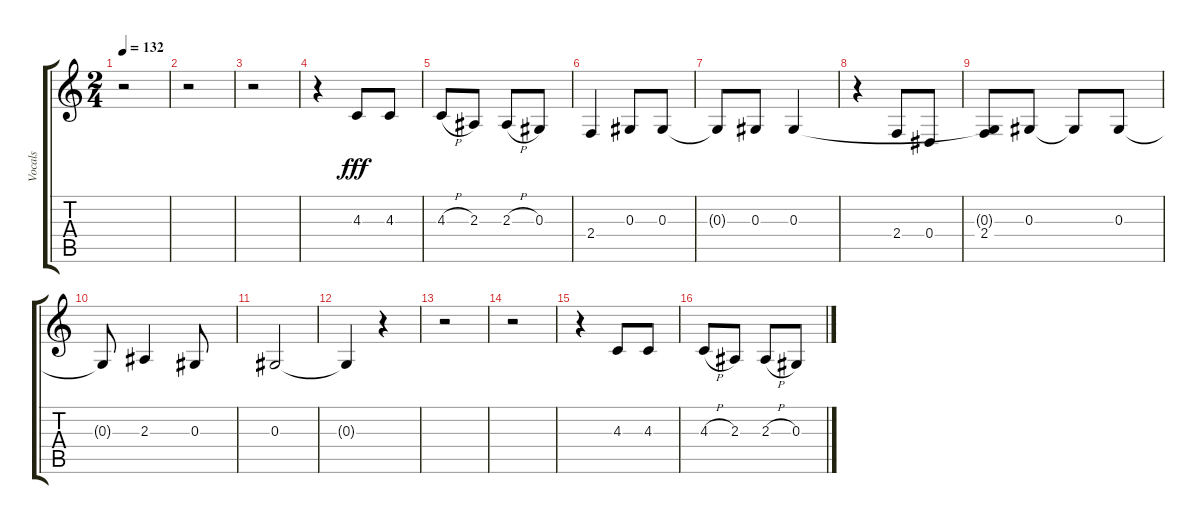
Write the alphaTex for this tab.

\track ("Vocals" "Vocals") {instrument tenorsax}
\staff {score tabs}
\tuning (F4 C4 Ab3 Eb3 Bb2 F2) {hide}
\ts (2 4)
\tempo 132
\clef g2
\ks c
r.2{dy fff} |
r.2 |
r.2 |
r.4 4.3.8 4.3.8 |
4.3{h}.8 2.3.8 2.3{h}.8 0.3.8 |
2.4.4 0.3.8 0.3.8 |
0.3{t}.8 0.3.8 0.3.4 |
r.4 2.4.8 0.4.8 |
(0.3{t} 2.4).8 0.3.8 0.3{t}.8 0.3.8 |
0.3{t}.8 2.3.4 0.3.8 |
0.3.2 |
0.3{t}.4 r.4 |
r.2 |
r.2 |
r.4 4.3.8 4.3.8 |
4.3{h}.8 2.3.8 2.3{h}.8 0.3.8
